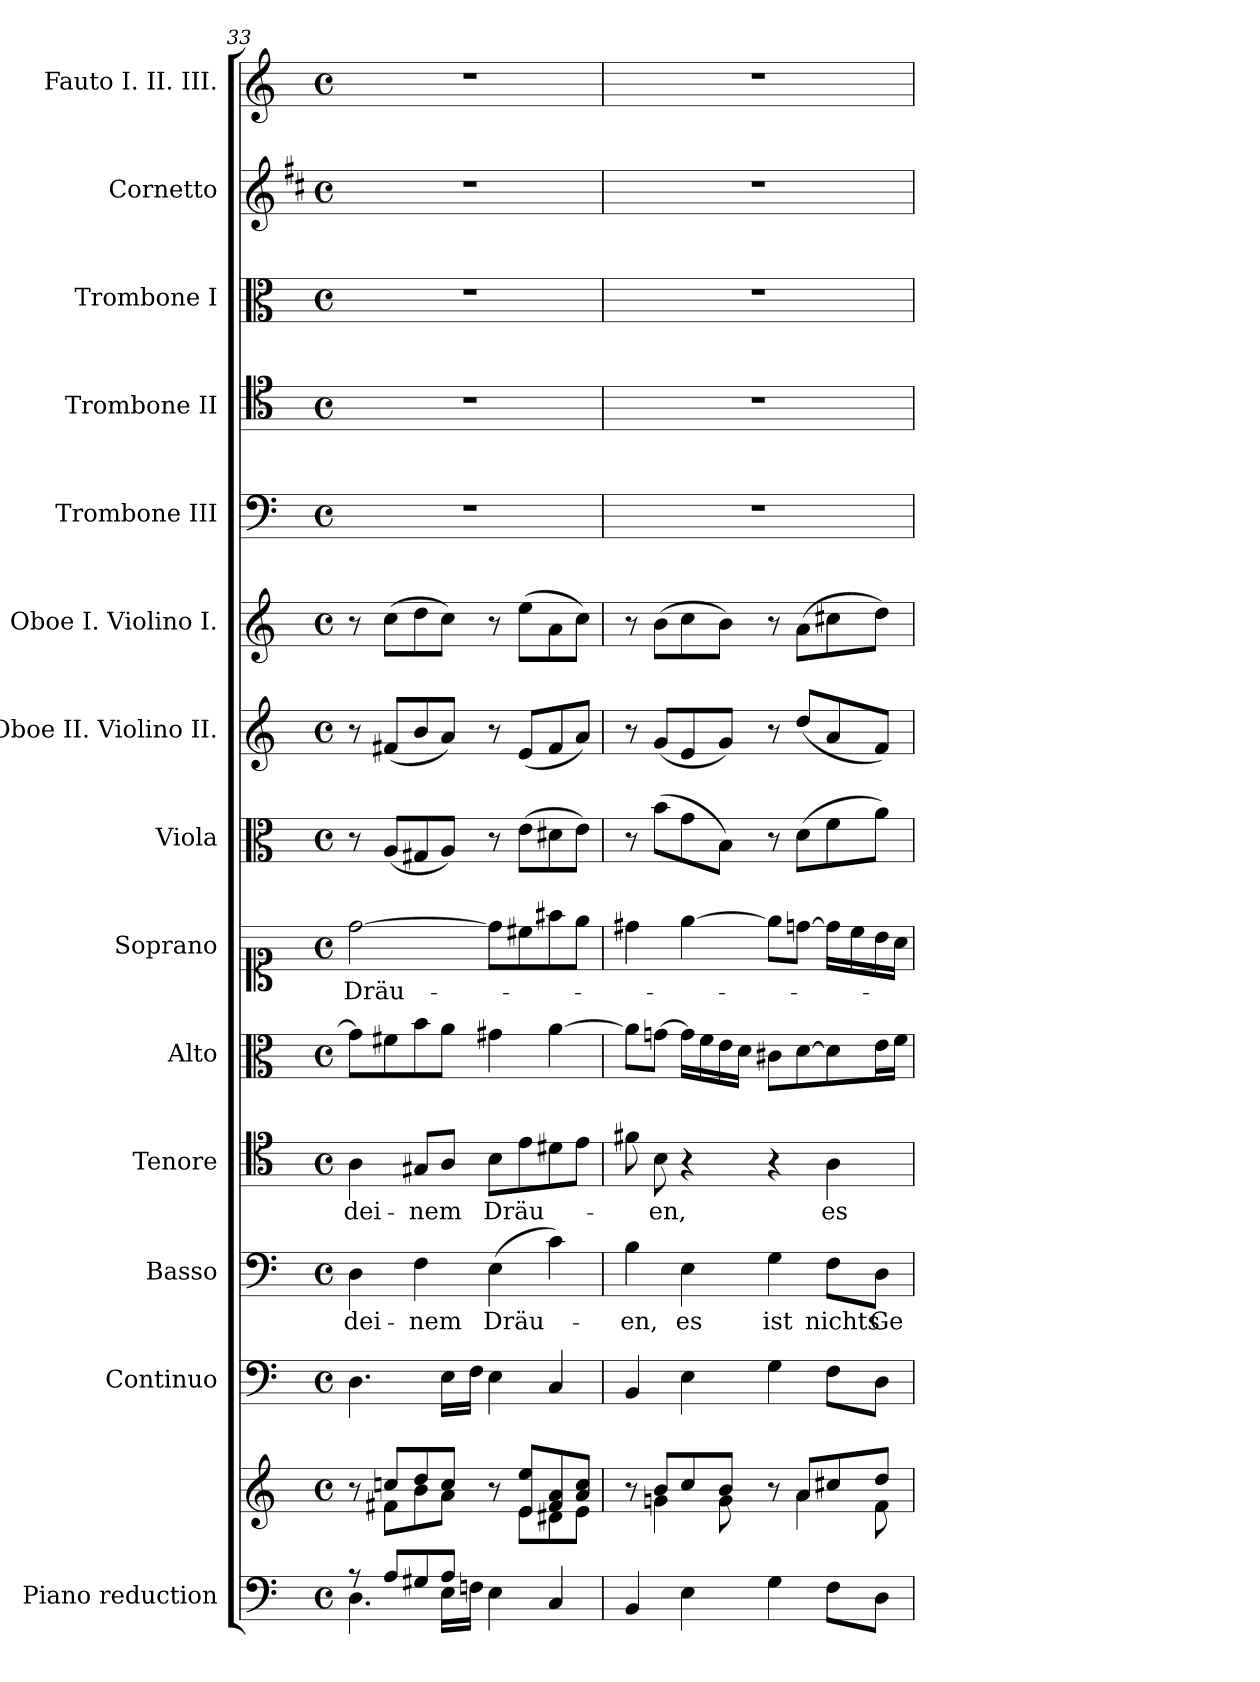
**kern	**kern	**kern	**kern	**text	**kern	**text	**kern	**kern	**text	**kern	**kern	**kern	**kern	**kern	**kern	**kern	**kern
*part14	*part14	*part13	*part12	*part12	*part11	*part11	*part10	*part9	*part9	*part8	*part7	*part6	*part5	*part4	*part3	*part2	*part1
*staff15	*staff14	*staff13	*staff12	*staff12	*staff11	*staff11	*staff10	*staff9	*staff9	*staff8	*staff7	*staff6	*staff5	*staff4	*staff3	*staff2	*staff1
*I"Piano reduction	*	*I"Continuo	*I"Basso	*	*I"Tenore	*	*I"Alto	*I"Soprano	*	*I"Viola	*I"Oboe II. Violino II.	*I"Oboe I. Violino I.	*I"Trombone III	*I"Trombone II	*I"Trombone I	*I"Cornetto	*I"Fauto I. II. III.
*I'Pno	*	*	*	*	*	*	*	*	*	*	*	*I'Ob	*I'Trb	*I'Trb	*I'Trb	*	*
!!LO:PB:g=z
*clefF4	*clefG2	*clefF4	*clefF4	*	*clefC4	*	*clefC3	*clefC1	*	*clefC3	*clefG2	*clefG2	*clefF4	*clefC4	*clefC3	*clefG2	*clefG2
*	*	*	*	*	*	*	*	*	*	*	*	*	*	*ITrd7c12	*ITrd7c12	*ITrd1c2	*
*k[]	*k[]	*k[]	*k[]	*	*k[]	*	*k[]	*k[]	*	*k[]	*k[]	*k[]	*k[]	*k[]	*k[]	*k[]	*k[]
*M4/4	*M4/4	*M4/4	*M4/4	*	*M4/4	*	*M4/4	*M4/4	*	*M4/4	*M4/4	*M4/4	*M4/4	*M4/4	*M4/4	*M4/4	*M4/4
*met(c)	*met(c)	*met(c)	*met(c)	*	*met(c)	*	*met(c)	*met(c)	*	*met(c)	*met(c)	*met(c)	*met(c)	*met(c)	*met(c)	*met(c)	*met(c)
=33	=33	=33	=33	=33	=33	=33	=33	=33	=33	=33	=33	=33	=33	=33	=33	=33	=33
*^	*^	*	*	*	*	*	*	*	*	*	*	*	*	*	*	*	*
!	!	!	!	!	!	!LO:LY:b	!	!LO:LY:b	!	!	!LO:LY:b	!	!	!	!	!	!	!	!
8rA	4.D\	8r	8ryy	4.D\	4D\	dei-	4A\	dei-	8g\L]	[2dd\	Dräu-	8r	8r	8r	1r	1r	1r	1r	1r
8A/L	.	8ccn/L	8f#X\L	.	.	.	.	.	8f#X\	.	.	(<8A/L	(<8f#X/L	(>8cc\L	.	.	.	.	.
!	!	!	!	!	!	!LO:LY:b	!	!LO:LY:b	!	!	!	!	!	!	!	!	!	!	!
8G#X/	.	8dd/	8b\	.	4F\	nem	8G#X/L	nem	8b\	.	.	8G#X/	8b/	8dd\	.	.	.	.	.
8A/J	16E\LL	8cc/J	8a\J	16E\LL	.	.	8A/J	.	8a\J	.	.	8A/J)	8a/J)	8cc\J)	.	.	.	.	.
.	16Fn\JJ	.	.	16F\JJ	.	.	.	.	.	.	.	.	.	.	.	.	.	.	.
!	!	!	!	!	!	!LO:LY:b	!	!LO:LY:b	!	!	!	!	!	!	!	!	!	!	!
2ryy	4E\	8r	8ryy	4E\	(>4E\	Dräu-	8B\L	Dräu-	4g#X\	8dd\L]	.	8r	8r	8r	.	.	.	.	.
.	.	8e/ 8ee/L	8e\L	.	.	.	8e\	.	.	8cc#X\	.	(>8e\L	(<8e/L	(>8ee\L	.	.	.	.	.
.	4C/	8f#/ 8a/	8d#X\	4C/	4c\)	.	8d#X\	.	[4a\	8ff#X\	.	8d#X\	8f#/	8a\	.	.	.	.	.
.	.	8a/ 8cc/J	8e\J	.	.	.	8e\J	.	.	8ee\J	.	8e\J)	8a/J)	8cc\J)	.	.	.	.	.
*v	*v	*	*	*	*	*	*	*	*	*	*	*	*	*	*	*	*	*	*
=34	=34	=34	=34	=34	=34	=34	=34	=34	=34	=34	=34	=34	=34	=34	=34	=34	=34	=34
!	!	!	!	!	!LO:LY:b	!	!	!	!	!	!	!	!	!	!	!	!	!
4BB/	8r	8ryy	4BB/	4B\	-en,	8f#X\	.	8a\L]	4dd#X\	.	8r	8r	8r	1r	1r	1r	1r	1r
!	!	!	!	!	!	!	!LO:LY:b	!	!	!	!	!	!	!	!	!	!	!
.	8b/L	4gn\	.	.	.	8B\	-en,	[8gn\J	.	.	(>8b\L	(<8g/L	(>8b\L	.	.	.	.	.
!	!	!	!	!	!LO:LY:b	!	!	!	!	!	!	!	!	!	!	!	!	!
4E\	8cc/	.	4E\	4E\	es	4r	.	16g\LL]	[4ee\	.	8g\	8e/	8cc\	.	.	.	.	.
.	.	.	.	.	.	.	.	16f\	.	.	.	.	.	.	.	.	.	.
.	8b/J	8g\	.	.	.	.	.	16e\	.	.	8B\J)	8g/J)	8b\J)	.	.	.	.	.
.	.	.	.	.	.	.	.	16d\JJ	.	.	.	.	.	.	.	.	.	.
!	!	!	!	!	!LO:LY:b	!	!	!	!	!	!	!	!	!	!	!	!	!
4G\	8r	8ryy	4G\	4G\	ist	4r	.	8c#X\L	8ee\L]	.	8r	8r	8r	.	.	.	.	.
.	8a/L	4a\	.	.	.	.	.	[8d\	[8ddn\J	.	(>8d\L	(<8dd/L	(>8a\L	.	.	.	.	.
!	!	!	!	!	!LO:LY:b	!	!LO:LY:b	!	!	!	!	!	!	!	!	!	!	!
8F\L	8cc#X/	.	8F\L	8F\L	nichts	4A\	es	8d\]	16dd\LL]	.	8f\	8a/	8cc#X\	.	.	.	.	.
.	.	.	.	.	.	.	.	.	16cc\	.	.	.	.	.	.	.	.	.
!	!	!	!	!	!LO:LY:b	!	!	!	!	!	!	!	!	!	!	!	!	!
8D\J	8dd/J	8f\	8D\J	8D\J	Ge-	.	.	16e\L	16b\	.	8a\J)	8f/J)	8dd\J)	.	.	.	.	.
.	.	.	.	.	.	.	.	16f\JJ	16a\JJ	.	.	.	.	.	.	.	.	.
*	*v	*v	*	*	*	*	*	*	*	*	*	*	*	*	*	*	*	*
=	=	=	=	=	=	=	=	=	=	=	=	=	=	=	=	=	=
*-	*-	*-	*-	*-	*-	*-	*-	*-	*-	*-	*-	*-	*-	*-	*-	*-	*-
